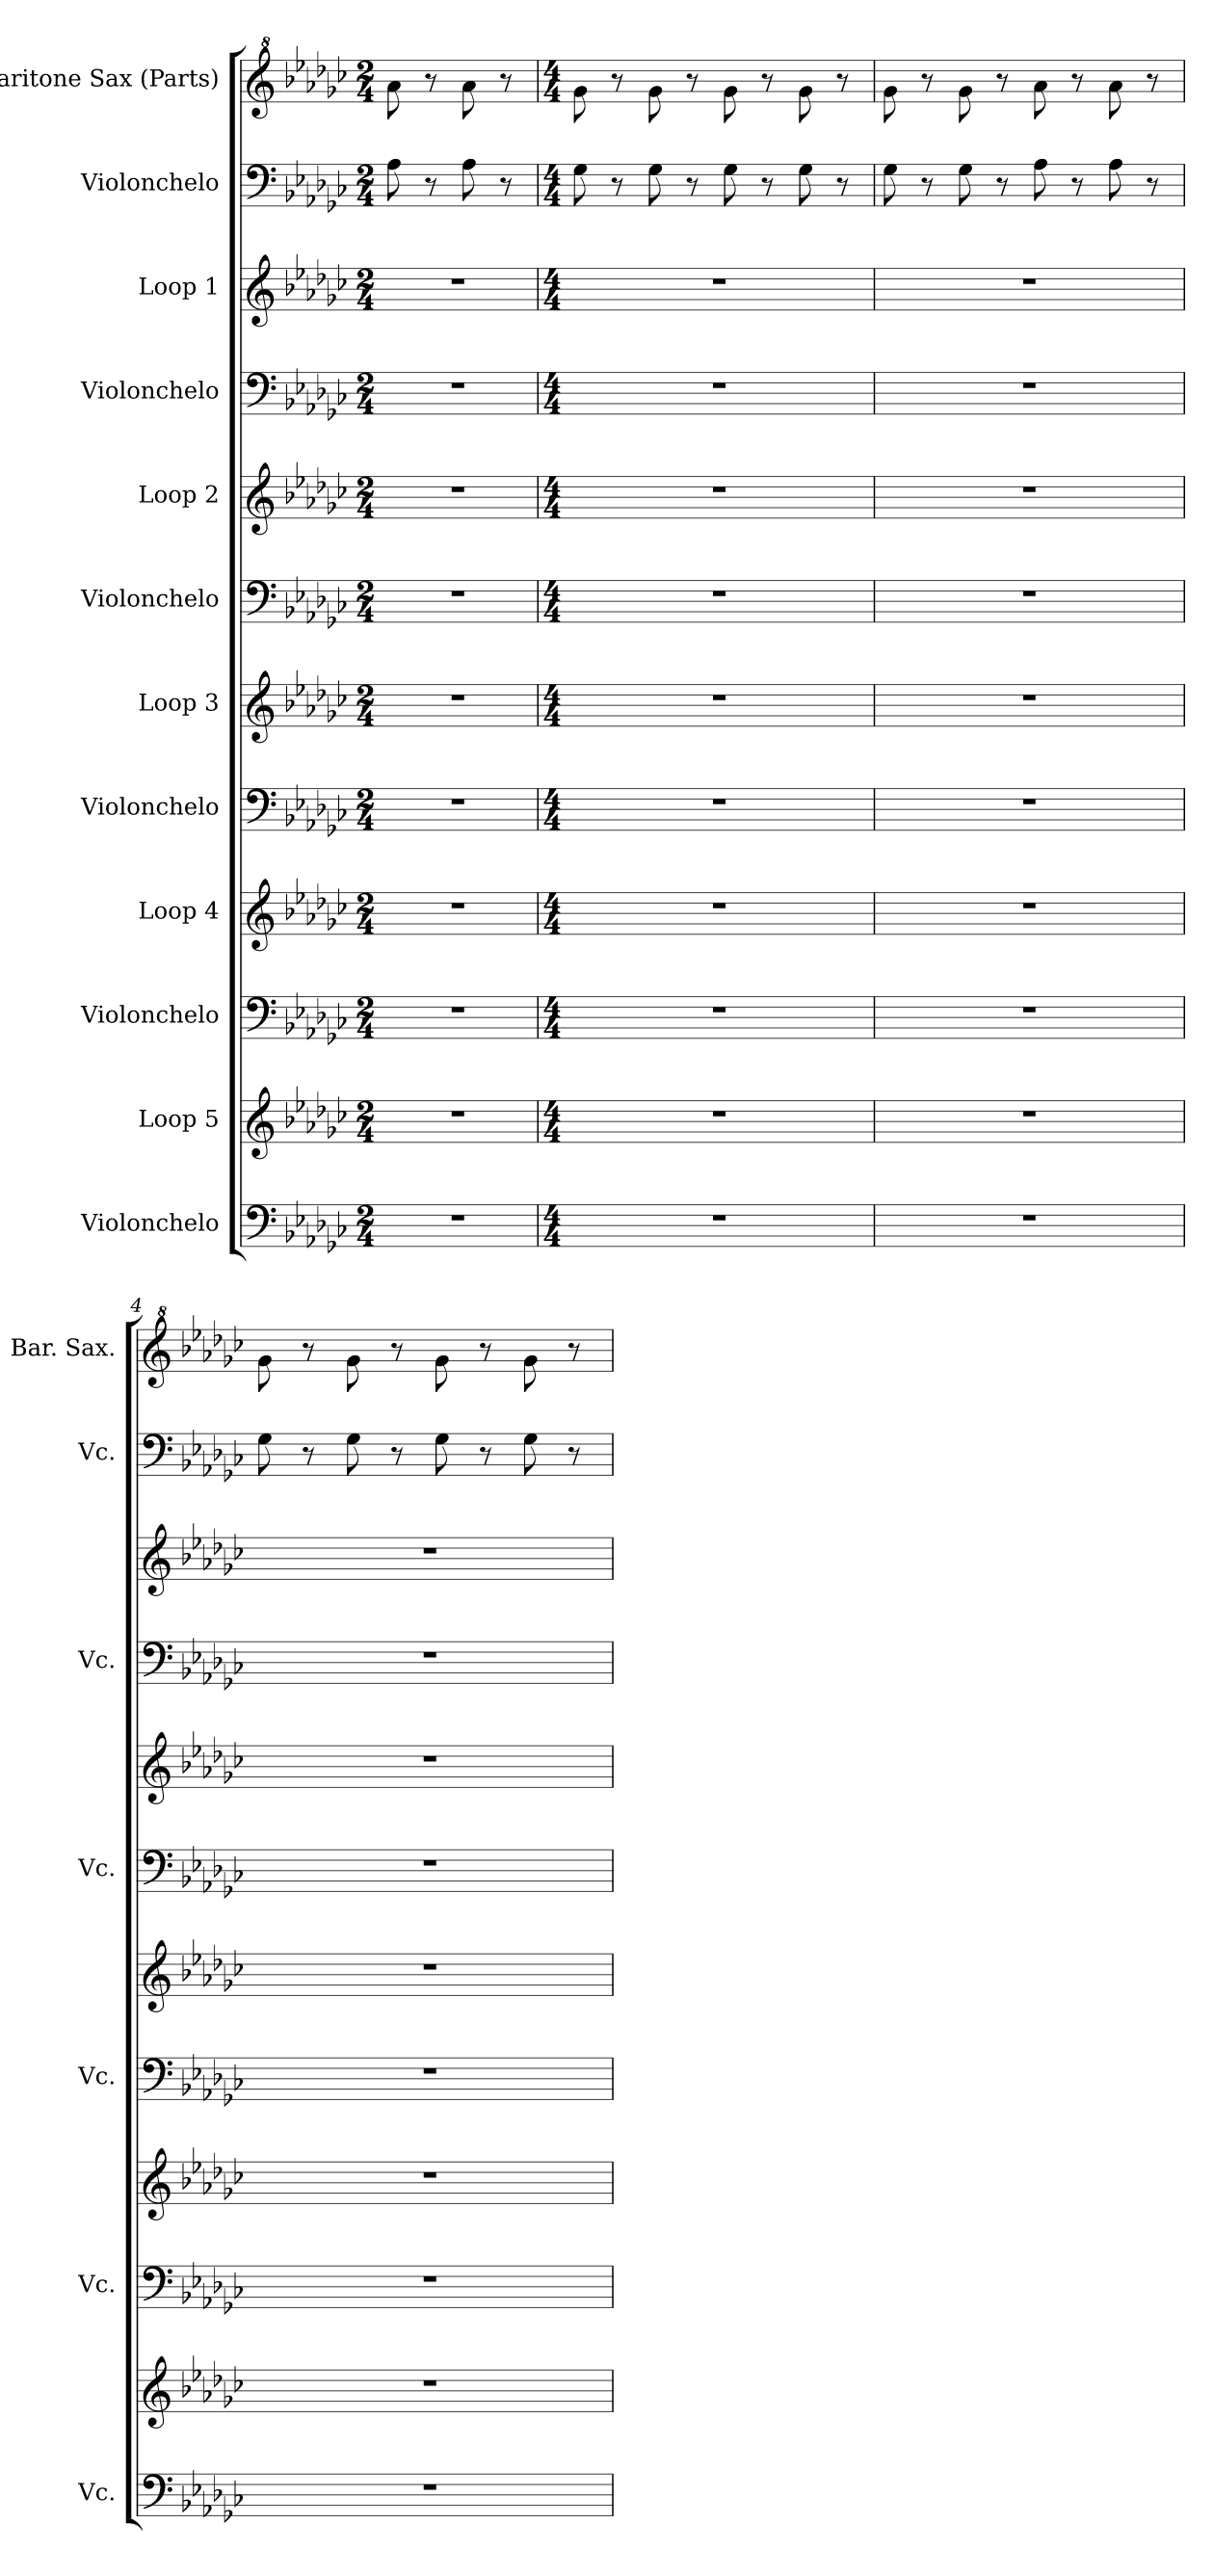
**kern	**kern	**kern	**kern	**kern	**kern	**kern	**kern	**kern	**kern	**kern	**kern
*part12	*part11	*part10	*part9	*part8	*part7	*part6	*part5	*part4	*part3	*part2	*part1
*staff12	*staff11	*staff10	*staff9	*staff8	*staff7	*staff6	*staff5	*staff4	*staff3	*staff2	*staff1
*I"Violonchelo	*I"Loop 5	*I"Violonchelo	*I"Loop 4	*I"Violonchelo	*I"Loop 3	*I"Violonchelo	*I"Loop 2	*I"Violonchelo	*I"Loop 1	*I"Violonchelo	*I"Baritone Sax (Parts)
*I'Vc.	*	*I'Vc.	*	*I'Vc.	*	*I'Vc.	*	*I'Vc.	*	*I'Vc.	*I'Bar. Sax.
*clefF4	*clefG2	*clefF4	*clefG2	*clefF4	*clefG2	*clefF4	*clefG2	*clefF4	*clefG2	*clefF4	*clefG^2
*	*ITrd19c33	*	*ITrd12c21	*	*ITrd12c21	*	*ITrd12c21	*	*ITrd12c21	*	*ITrd12c21
*k[b-e-a-d-g-c-]	*k[b-e-a-d-g-c-]	*k[b-e-a-d-g-c-]	*k[b-e-a-d-g-c-]	*k[b-e-a-d-g-c-]	*k[b-e-a-d-g-c-]	*k[b-e-a-d-g-c-]	*k[b-e-a-d-g-c-]	*k[b-e-a-d-g-c-]	*k[b-e-a-d-g-c-]	*k[b-e-a-d-g-c-]	*k[b-e-a-d-g-c-]
*M2/4	*M2/4	*M2/4	*M2/4	*M2/4	*M2/4	*M2/4	*M2/4	*M2/4	*M2/4	*M2/4	*M2/4
=1	=1	=1	=1	=1	=1	=1	=1	=1	=1	=1	=1
2r	2r	2r	2r	2r	2r	2r	2r	2r	2r	8A-\	8a-\
.	.	.	.	.	.	.	.	.	.	8r	8r
.	.	.	.	.	.	.	.	.	.	8A-\	8a-\
.	.	.	.	.	.	.	.	.	.	8r	8r
=2	=2	=2	=2	=2	=2	=2	=2	=2	=2	=2	=2
*M4/4	*M4/4	*M4/4	*M4/4	*M4/4	*M4/4	*M4/4	*M4/4	*M4/4	*M4/4	*M4/4	*M4/4
1r	1r	1r	1r	1r	1r	1r	1r	1r	1r	8G-\	8g-\
.	.	.	.	.	.	.	.	.	.	8r	8r
.	.	.	.	.	.	.	.	.	.	8G-\	8g-\
.	.	.	.	.	.	.	.	.	.	8r	8r
.	.	.	.	.	.	.	.	.	.	8G-\	8g-\
.	.	.	.	.	.	.	.	.	.	8r	8r
.	.	.	.	.	.	.	.	.	.	8G-\	8g-\
.	.	.	.	.	.	.	.	.	.	8r	8r
=3	=3	=3	=3	=3	=3	=3	=3	=3	=3	=3	=3
1r	1r	1r	1r	1r	1r	1r	1r	1r	1r	8G-\	8g-\
.	.	.	.	.	.	.	.	.	.	8r	8r
.	.	.	.	.	.	.	.	.	.	8G-\	8g-\
.	.	.	.	.	.	.	.	.	.	8r	8r
.	.	.	.	.	.	.	.	.	.	8A-\	8a-\
.	.	.	.	.	.	.	.	.	.	8r	8r
.	.	.	.	.	.	.	.	.	.	8A-\	8a-\
.	.	.	.	.	.	.	.	.	.	8r	8r
=4	=4	=4	=4	=4	=4	=4	=4	=4	=4	=4	=4
1r	1r	1r	1r	1r	1r	1r	1r	1r	1r	8G-\	8g-\
.	.	.	.	.	.	.	.	.	.	8r	8r
.	.	.	.	.	.	.	.	.	.	8G-\	8g-\
.	.	.	.	.	.	.	.	.	.	8r	8r
.	.	.	.	.	.	.	.	.	.	8G-\	8g-\
.	.	.	.	.	.	.	.	.	.	8r	8r
.	.	.	.	.	.	.	.	.	.	8G-\	8g-\
.	.	.	.	.	.	.	.	.	.	8r	8r
=	=	=	=	=	=	=	=	=	=	=	=
*-	*-	*-	*-	*-	*-	*-	*-	*-	*-	*-	*-
